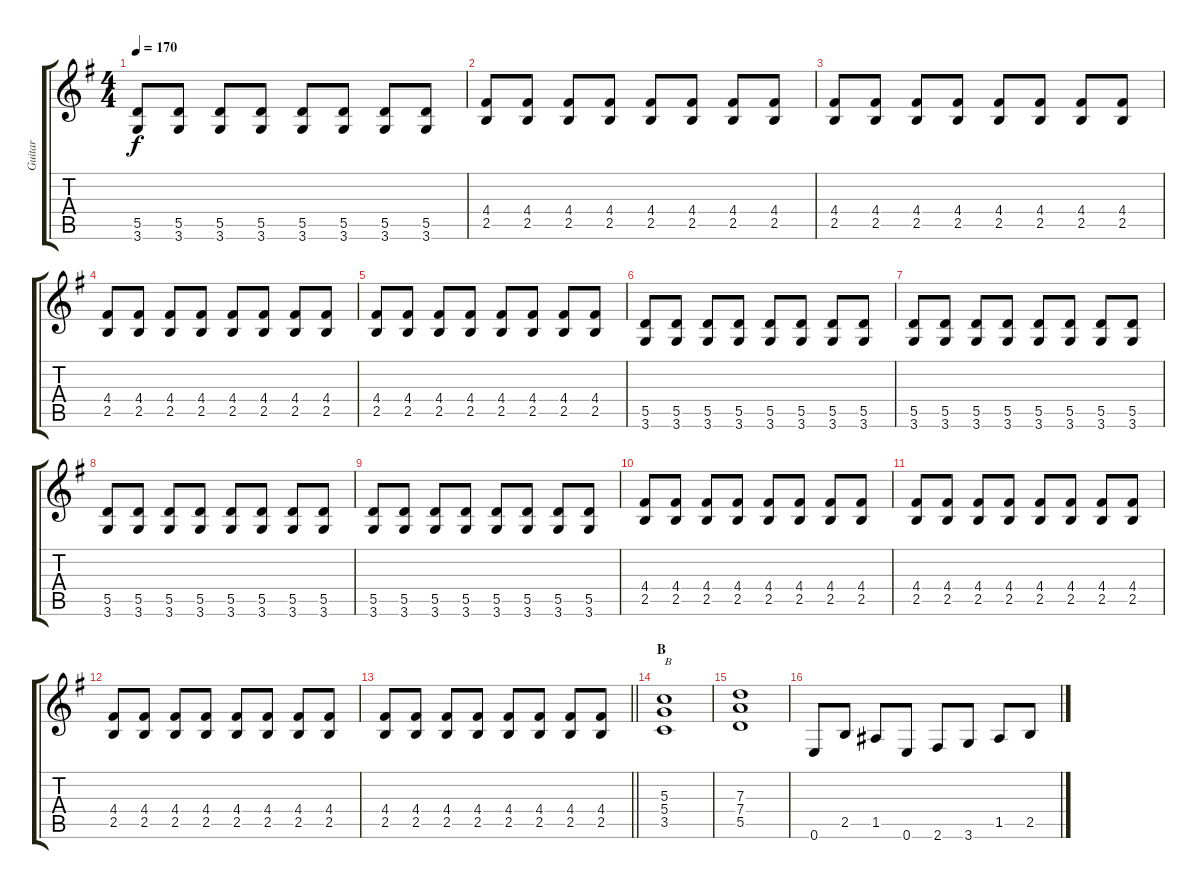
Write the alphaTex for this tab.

\track ("Guitar" "Guitar") {instrument overdrivenguitar}
\staff {score tabs}
\tuning (E4 B3 G3 D3 A2 E2) {hide}
\ts (4 4)
\tempo 170
\clef g2
\ks g
(5.5 3.6).8{dy f} (5.5 3.6).8 (5.5 3.6).8 (5.5 3.6).8 (5.5 3.6).8 (5.5 3.6).8 (5.5 3.6).8 (5.5 3.6).8 |
(4.4 2.5).8 (4.4 2.5).8 (4.4 2.5).8 (4.4 2.5).8 (4.4 2.5).8 (4.4 2.5).8 (4.4 2.5).8 (4.4 2.5).8 |
(4.4 2.5).8 (4.4 2.5).8 (4.4 2.5).8 (4.4 2.5).8 (4.4 2.5).8 (4.4 2.5).8 (4.4 2.5).8 (4.4 2.5).8 |
(4.4 2.5).8 (4.4 2.5).8 (4.4 2.5).8 (4.4 2.5).8 (4.4 2.5).8 (4.4 2.5).8 (4.4 2.5).8 (4.4 2.5).8 |
(4.4 2.5).8 (4.4 2.5).8 (4.4 2.5).8 (4.4 2.5).8 (4.4 2.5).8 (4.4 2.5).8 (4.4 2.5).8 (4.4 2.5).8 |
(5.5 3.6).8 (5.5 3.6).8 (5.5 3.6).8 (5.5 3.6).8 (5.5 3.6).8 (5.5 3.6).8 (5.5 3.6).8 (5.5 3.6).8 |
(5.5 3.6).8 (5.5 3.6).8 (5.5 3.6).8 (5.5 3.6).8 (5.5 3.6).8 (5.5 3.6).8 (5.5 3.6).8 (5.5 3.6).8 |
(5.5 3.6).8 (5.5 3.6).8 (5.5 3.6).8 (5.5 3.6).8 (5.5 3.6).8 (5.5 3.6).8 (5.5 3.6).8 (5.5 3.6).8 |
(5.5 3.6).8 (5.5 3.6).8 (5.5 3.6).8 (5.5 3.6).8 (5.5 3.6).8 (5.5 3.6).8 (5.5 3.6).8 (5.5 3.6).8 |
(4.4 2.5).8 (4.4 2.5).8 (4.4 2.5).8 (4.4 2.5).8 (4.4 2.5).8 (4.4 2.5).8 (4.4 2.5).8 (4.4 2.5).8 |
(4.4 2.5).8 (4.4 2.5).8 (4.4 2.5).8 (4.4 2.5).8 (4.4 2.5).8 (4.4 2.5).8 (4.4 2.5).8 (4.4 2.5).8 |
(4.4 2.5).8 (4.4 2.5).8 (4.4 2.5).8 (4.4 2.5).8 (4.4 2.5).8 (4.4 2.5).8 (4.4 2.5).8 (4.4 2.5).8 |
\barLineRight lightlight
(4.4 2.5).8 (4.4 2.5).8 (4.4 2.5).8 (4.4 2.5).8 (4.4 2.5).8 (4.4 2.5).8 (4.4 2.5).8 (4.4 2.5).8 |
\section ("" "B")
(5.3 5.4 3.5).1{txt "B"} |
(7.3 7.4 5.5).1 |
0.6.8 2.5.8 1.5.8 0.6.8 2.6.8 3.6.8 1.5.8 2.5.8
